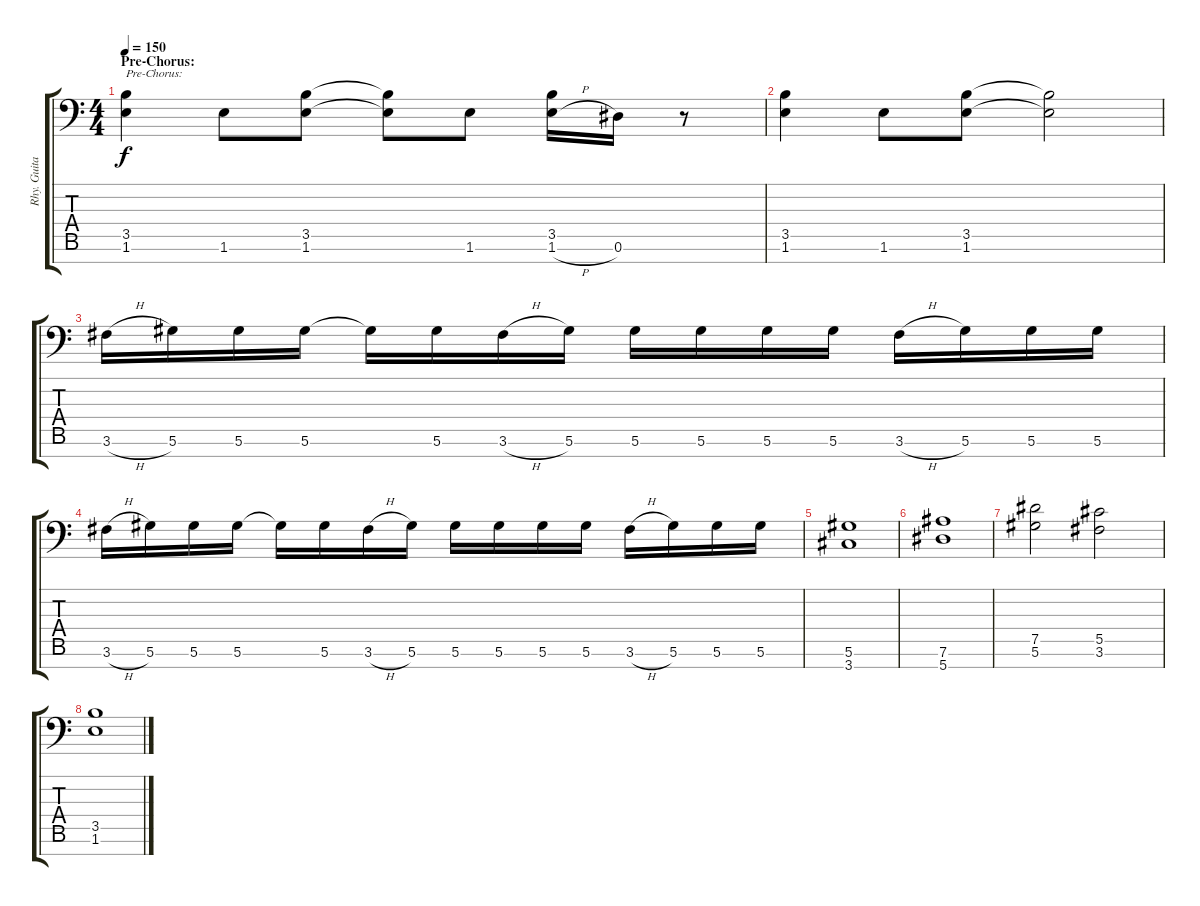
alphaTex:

\track ("Rhy. Guitar 2" "Rhy. Guita") {instrument distortionguitar}
\staff {score tabs}
\tuning (Eb4 Bb3 Gb3 Db3 Ab2 Eb2 Bb1) {hide}
\ts (4 4)
\section ("" "Pre-Chorus:")
\tempo 150
\clef f4
\ks c
(3.5 1.6).4{txt "Pre-Chorus:" dy f} 1.6.8 (3.5 1.6).8 (3.5{t} 1.6{t}).8 1.6.8 (3.5 1.6{h}).16 0.6.16 r.8 |
(3.5 1.6).4 1.6.8 (3.5 1.6).8 (3.5{t} 1.6{t}).2 |
3.6{h}.16 5.6.16 5.6.16 5.6.16 5.6{t}.16 5.6.16 3.6{h}.16 5.6.16 5.6.16 5.6.16 5.6.16 5.6.16 3.6{h}.16 5.6.16 5.6.16 5.6.16 |
3.6{h}.16 5.6.16 5.6.16 5.6.16 5.6{t}.16 5.6.16 3.6{h}.16 5.6.16 5.6.16 5.6.16 5.6.16 5.6.16 3.6{h}.16 5.6.16 5.6.16 5.6.16 |
(5.6 3.7).1 |
(7.6 5.7).1 |
(7.5 5.6).2 (5.5 3.6).2 |
(3.5 1.6).1
